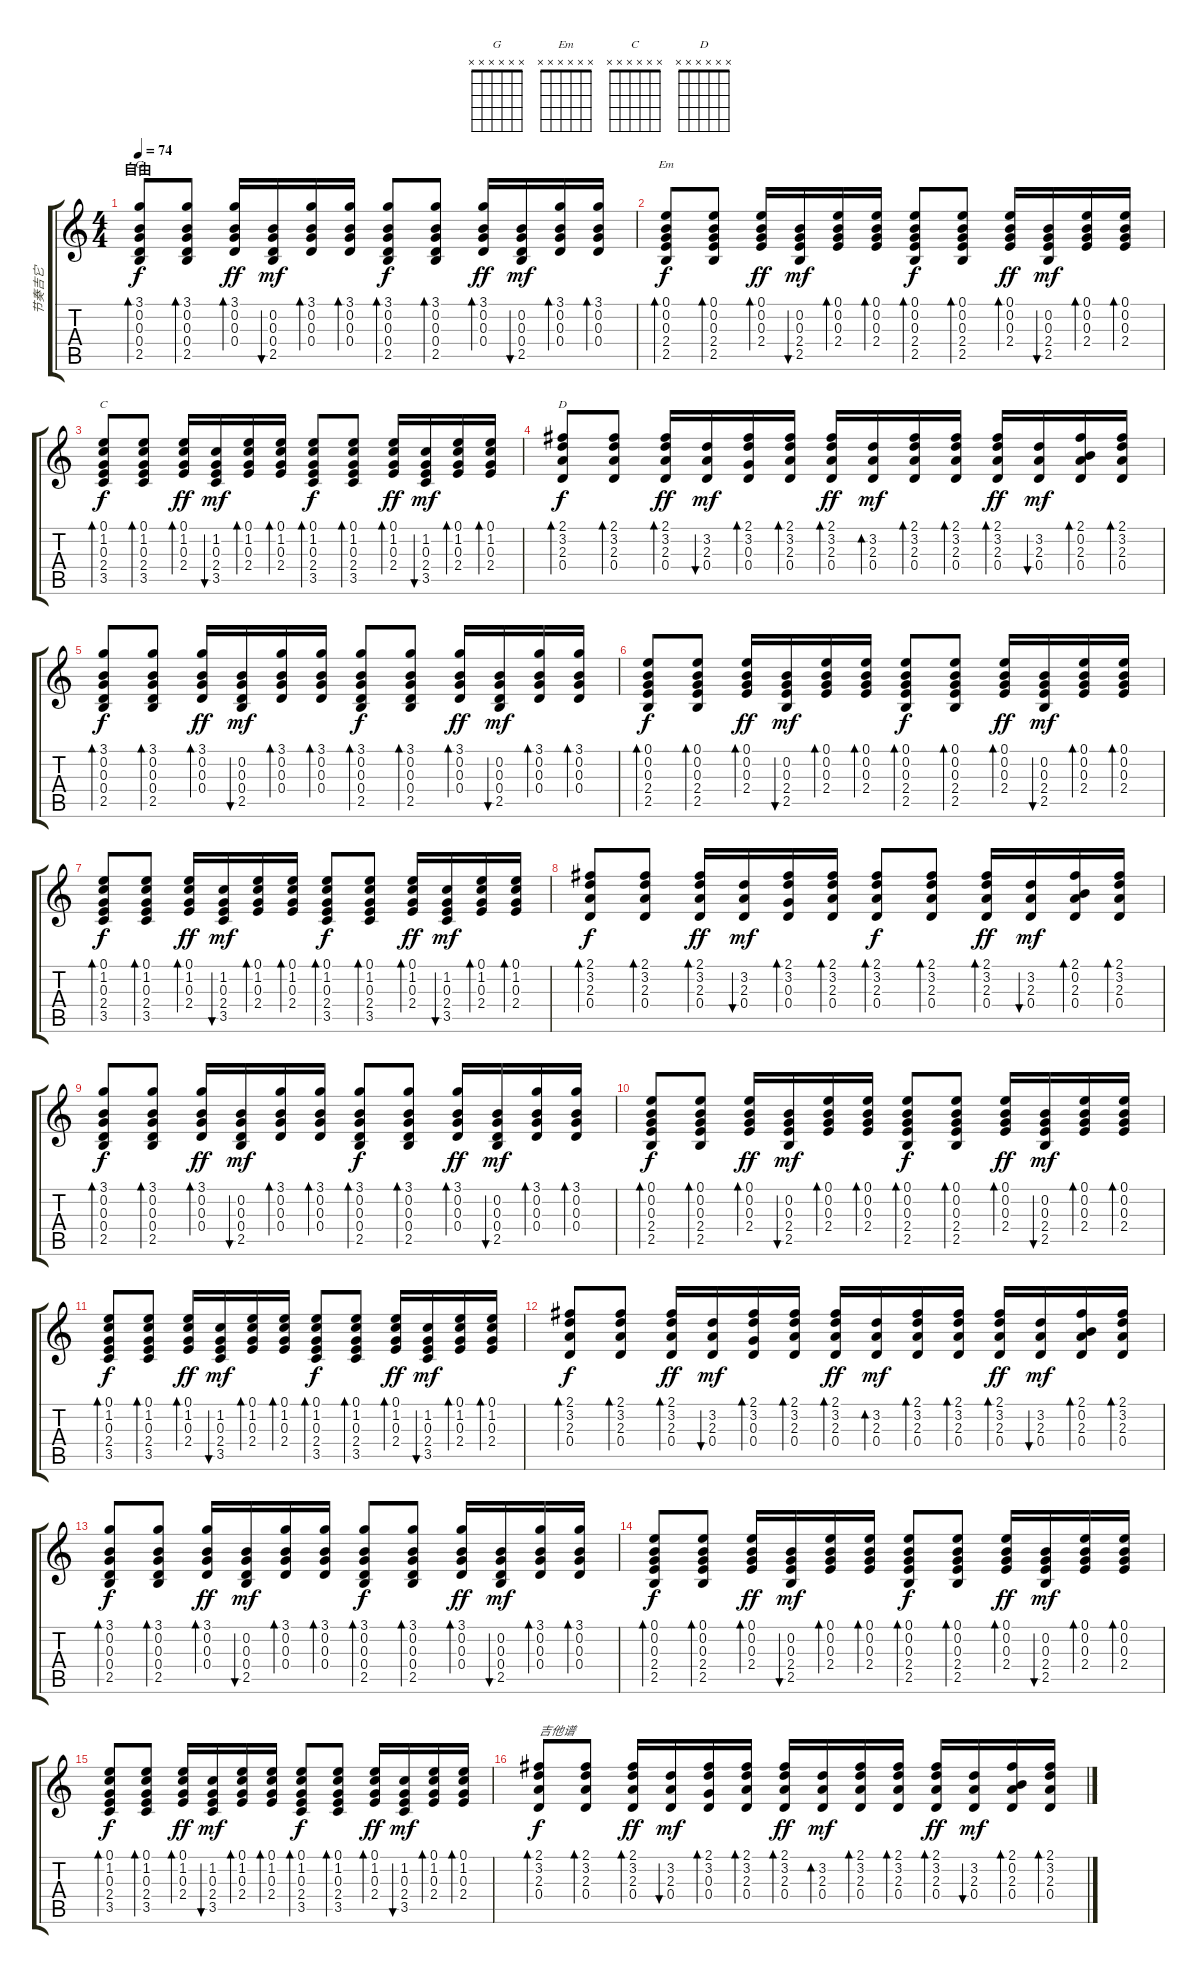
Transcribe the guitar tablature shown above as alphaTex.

\track ("节奏吉它" "节奏吉它") {instrument acousticguitarnylon}
\staff {score tabs}
\tuning (E4 B3 G3 D3 A2 E2) {hide}
\chord ("G" x x x x x x)
\chord ("Em" x x x x x x)
\chord ("C" x x x x x x)
\chord ("D" x x x x x x)
\ts (4 4)
\section ("" "自由")
\tempo 74
\clef g2
\ks c
(3.1 0.2 0.3 0.4 2.5).8{bd 60 ch "G" dy f} (3.1 0.2 0.3 0.4 2.5).8{bd 60} (3.1 0.2 0.3 0.4).16{bd 60 dy ff} (0.2 0.3 0.4 2.5).16{bu 60 dy mf} (3.1 0.2 0.3 0.4).16{bd 60} (3.1 0.2 0.3 0.4).16{bd 60} (3.1 0.2 0.3 0.4 2.5).8{bd 60 dy f} (3.1 0.2 0.3 0.4 2.5).8{bd 60} (3.1 0.2 0.3 0.4).16{bd 60 dy ff} (0.2 0.3 0.4 2.5).16{bu 60 dy mf} (3.1 0.2 0.3 0.4).16{bd 60} (3.1 0.2 0.3 0.4).16{bd 60} |
(0.1 0.2 0.3 2.4 2.5).8{bd 60 ch "Em" dy f} (0.1 0.2 0.3 2.4 2.5).8{bd 60} (0.1 0.2 0.3 2.4).16{bd 60 dy ff} (0.2 0.3 2.4 2.5).16{bu 60 dy mf} (0.1 0.2 0.3 2.4).16{bd 60} (0.1 0.2 0.3 2.4).16{bd 60} (0.1 0.2 0.3 2.4 2.5).8{bd 60 dy f} (0.1 0.2 0.3 2.4 2.5).8{bd 60} (0.1 0.2 0.3 2.4).16{bd 60 dy ff} (0.2 0.3 2.4 2.5).16{bu 60 dy mf} (0.1 0.2 0.3 2.4).16{bd 60} (0.1 0.2 0.3 2.4).16{bd 60} |
(0.1 1.2 0.3 2.4 3.5).8{bd 60 ch "C" dy f} (0.1 1.2 0.3 2.4 3.5).8{bd 60} (0.1 1.2 0.3 2.4).16{bd 60 dy ff} (1.2 0.3 2.4 3.5).16{bu 60 dy mf} (0.1 1.2 0.3 2.4).16{bd 60} (0.1 1.2 0.3 2.4).16{bd 60} (0.1 1.2 0.3 2.4 3.5).8{bd 60 dy f} (0.1 1.2 0.3 2.4 3.5).8{bd 60} (0.1 1.2 0.3 2.4).16{bd 60 dy ff} (1.2 0.3 2.4 3.5).16{bu 60 dy mf} (0.1 1.2 0.3 2.4).16{bd 60} (0.1 1.2 0.3 2.4).16{bd 60} |
(2.1 3.2 2.3 0.4).8{bd 60 ch "D" dy f} (2.1 3.2 2.3 0.4).8{bd 60} (2.1 3.2 2.3 0.4).16{bd 60 dy ff} (3.2 2.3 0.4).16{bu 60 dy mf} (2.1 3.2 0.3 0.4).16{bd 60} (2.1 3.2 2.3 0.4).16{bd 60} (2.1 3.2 2.3 0.4).16{bd 60 dy ff} (3.2 2.3 0.4).16{bd 60 dy mf} (2.1 3.2 2.3 0.4).16{bd 60} (2.1 3.2 2.3 0.4).16{bd 60} (2.1 3.2 2.3 0.4).16{bd 60 dy ff} (3.2 2.3 0.4).16{bu 60 dy mf} (2.1 0.2 2.3 0.4).16{bd 60} (2.1 3.2 2.3 0.4).16{bd 60} |
(3.1 0.2 0.3 0.4 2.5).8{bd 60 dy f} (3.1 0.2 0.3 0.4 2.5).8{bd 60} (3.1 0.2 0.3 0.4).16{bd 60 dy ff} (0.2 0.3 0.4 2.5).16{bu 60 dy mf} (3.1 0.2 0.3 0.4).16{bd 60} (3.1 0.2 0.3 0.4).16{bd 60} (3.1 0.2 0.3 0.4 2.5).8{bd 60 dy f} (3.1 0.2 0.3 0.4 2.5).8{bd 60} (3.1 0.2 0.3 0.4).16{bd 60 dy ff} (0.2 0.3 0.4 2.5).16{bu 60 dy mf} (3.1 0.2 0.3 0.4).16{bd 60} (3.1 0.2 0.3 0.4).16{bd 60} |
(0.1 0.2 0.3 2.4 2.5).8{bd 60 dy f} (0.1 0.2 0.3 2.4 2.5).8{bd 60} (0.1 0.2 0.3 2.4).16{bd 60 dy ff} (0.2 0.3 2.4 2.5).16{bu 60 dy mf} (0.1 0.2 0.3 2.4).16{bd 60} (0.1 0.2 0.3 2.4).16{bd 60} (0.1 0.2 0.3 2.4 2.5).8{bd 60 dy f} (0.1 0.2 0.3 2.4 2.5).8{bd 60} (0.1 0.2 0.3 2.4).16{bd 60 dy ff} (0.2 0.3 2.4 2.5).16{bu 60 dy mf} (0.1 0.2 0.3 2.4).16{bd 60} (0.1 0.2 0.3 2.4).16{bd 60} |
(0.1 1.2 0.3 2.4 3.5).8{bd 60 dy f} (0.1 1.2 0.3 2.4 3.5).8{bd 60} (0.1 1.2 0.3 2.4).16{bd 60 dy ff} (1.2 0.3 2.4 3.5).16{bu 60 dy mf} (0.1 1.2 0.3 2.4).16{bd 60} (0.1 1.2 0.3 2.4).16{bd 60} (0.1 1.2 0.3 2.4 3.5).8{bd 60 dy f} (0.1 1.2 0.3 2.4 3.5).8{bd 60} (0.1 1.2 0.3 2.4).16{bd 60 dy ff} (1.2 0.3 2.4 3.5).16{bu 60 dy mf} (0.1 1.2 0.3 2.4).16{bd 60} (0.1 1.2 0.3 2.4).16{bd 60} |
(2.1 3.2 2.3 0.4).8{bd 60 dy f} (2.1 3.2 2.3 0.4).8{bd 60} (2.1 3.2 2.3 0.4).16{bd 60 dy ff} (3.2 2.3 0.4).16{bu 60 dy mf} (2.1 3.2 0.3 0.4).16{bd 60} (2.1 3.2 2.3 0.4).16{bd 60} (2.1 3.2 2.3 0.4).8{bd 60 dy f} (2.1 3.2 2.3 0.4).8{bd 60} (2.1 3.2 2.3 0.4).16{bd 60 dy ff} (3.2 2.3 0.4).16{bu 60 dy mf} (2.1 0.2 2.3 0.4).16{bd 60} (2.1 3.2 2.3 0.4).16{bd 60} |
(3.1 0.2 0.3 0.4 2.5).8{bd 60 dy f} (3.1 0.2 0.3 0.4 2.5).8{bd 60} (3.1 0.2 0.3 0.4).16{bd 60 dy ff} (0.2 0.3 0.4 2.5).16{bu 60 dy mf} (3.1 0.2 0.3 0.4).16{bd 60} (3.1 0.2 0.3 0.4).16{bd 60} (3.1 0.2 0.3 0.4 2.5).8{bd 60 dy f} (3.1 0.2 0.3 0.4 2.5).8{bd 60} (3.1 0.2 0.3 0.4).16{bd 60 dy ff} (0.2 0.3 0.4 2.5).16{bu 60 dy mf} (3.1 0.2 0.3 0.4).16{bd 60} (3.1 0.2 0.3 0.4).16{bd 60} |
(0.1 0.2 0.3 2.4 2.5).8{bd 60 dy f} (0.1 0.2 0.3 2.4 2.5).8{bd 60} (0.1 0.2 0.3 2.4).16{bd 60 dy ff} (0.2 0.3 2.4 2.5).16{bu 60 dy mf} (0.1 0.2 0.3 2.4).16{bd 60} (0.1 0.2 0.3 2.4).16{bd 60} (0.1 0.2 0.3 2.4 2.5).8{bd 60 dy f} (0.1 0.2 0.3 2.4 2.5).8{bd 60} (0.1 0.2 0.3 2.4).16{bd 60 dy ff} (0.2 0.3 2.4 2.5).16{bu 60 dy mf} (0.1 0.2 0.3 2.4).16{bd 60} (0.1 0.2 0.3 2.4).16{bd 60} |
(0.1 1.2 0.3 2.4 3.5).8{bd 60 dy f} (0.1 1.2 0.3 2.4 3.5).8{bd 60} (0.1 1.2 0.3 2.4).16{bd 60 dy ff} (1.2 0.3 2.4 3.5).16{bu 60 dy mf} (0.1 1.2 0.3 2.4).16{bd 60} (0.1 1.2 0.3 2.4).16{bd 60} (0.1 1.2 0.3 2.4 3.5).8{bd 60 dy f} (0.1 1.2 0.3 2.4 3.5).8{bd 60} (0.1 1.2 0.3 2.4).16{bd 60 dy ff} (1.2 0.3 2.4 3.5).16{bu 60 dy mf} (0.1 1.2 0.3 2.4).16{bd 60} (0.1 1.2 0.3 2.4).16{bd 60} |
(2.1 3.2 2.3 0.4).8{bd 60 dy f} (2.1 3.2 2.3 0.4).8{bd 60} (2.1 3.2 2.3 0.4).16{bd 60 dy ff} (3.2 2.3 0.4).16{bu 60 dy mf} (2.1 3.2 0.3 0.4).16{bd 60} (2.1 3.2 2.3 0.4).16{bd 60} (2.1 3.2 2.3 0.4).16{bd 60 dy ff} (3.2 2.3 0.4).16{bd 60 dy mf} (2.1 3.2 2.3 0.4).16{bd 60} (2.1 3.2 2.3 0.4).16{bd 60} (2.1 3.2 2.3 0.4).16{bd 60 dy ff} (3.2 2.3 0.4).16{bu 60 dy mf} (2.1 0.2 2.3 0.4).16{bd 60} (2.1 3.2 2.3 0.4).16{bd 60} |
(3.1 0.2 0.3 0.4 2.5).8{bd 60 dy f} (3.1 0.2 0.3 0.4 2.5).8{bd 60} (3.1 0.2 0.3 0.4).16{bd 60 dy ff} (0.2 0.3 0.4 2.5).16{bu 60 dy mf} (3.1 0.2 0.3 0.4).16{bd 60} (3.1 0.2 0.3 0.4).16{bd 60} (3.1 0.2 0.3 0.4 2.5).8{bd 60 dy f} (3.1 0.2 0.3 0.4 2.5).8{bd 60} (3.1 0.2 0.3 0.4).16{bd 60 dy ff} (0.2 0.3 0.4 2.5).16{bu 60 dy mf} (3.1 0.2 0.3 0.4).16{bd 60} (3.1 0.2 0.3 0.4).16{bd 60} |
(0.1 0.2 0.3 2.4 2.5).8{bd 60 dy f} (0.1 0.2 0.3 2.4 2.5).8{bd 60} (0.1 0.2 0.3 2.4).16{bd 60 dy ff} (0.2 0.3 2.4 2.5).16{bu 60 dy mf} (0.1 0.2 0.3 2.4).16{bd 60} (0.1 0.2 0.3 2.4).16{bd 60} (0.1 0.2 0.3 2.4 2.5).8{bd 60 dy f} (0.1 0.2 0.3 2.4 2.5).8{bd 60} (0.1 0.2 0.3 2.4).16{bd 60 dy ff} (0.2 0.3 2.4 2.5).16{bu 60 dy mf} (0.1 0.2 0.3 2.4).16{bd 60} (0.1 0.2 0.3 2.4).16{bd 60} |
(0.1 1.2 0.3 2.4 3.5).8{bd 60 dy f} (0.1 1.2 0.3 2.4 3.5).8{bd 60} (0.1 1.2 0.3 2.4).16{bd 60 dy ff} (1.2 0.3 2.4 3.5).16{bu 60 dy mf} (0.1 1.2 0.3 2.4).16{bd 60} (0.1 1.2 0.3 2.4).16{bd 60} (0.1 1.2 0.3 2.4 3.5).8{bd 60 dy f} (0.1 1.2 0.3 2.4 3.5).8{bd 60} (0.1 1.2 0.3 2.4).16{bd 60 dy ff} (1.2 0.3 2.4 3.5).16{bu 60 dy mf} (0.1 1.2 0.3 2.4).16{bd 60} (0.1 1.2 0.3 2.4).16{bd 60} |
(2.1 3.2 2.3 0.4).8{bd 60 txt "吉他谱" dy f} (2.1 3.2 2.3 0.4).8{bd 60} (2.1 3.2 2.3 0.4).16{bd 60 dy ff} (3.2 2.3 0.4).16{bu 60 dy mf} (2.1 3.2 0.3 0.4).16{bd 60} (2.1 3.2 2.3 0.4).16{bd 60} (2.1 3.2 2.3 0.4).16{bd 60 dy ff} (3.2 2.3 0.4).16{bd 60 dy mf} (2.1 3.2 2.3 0.4).16{bd 60} (2.1 3.2 2.3 0.4).16{bd 60} (2.1 3.2 2.3 0.4).16{bd 60 dy ff} (3.2 2.3 0.4).16{bu 60 dy mf} (2.1 0.2 2.3 0.4).16{bd 60} (2.1 3.2 2.3 0.4).16{bd 60}
